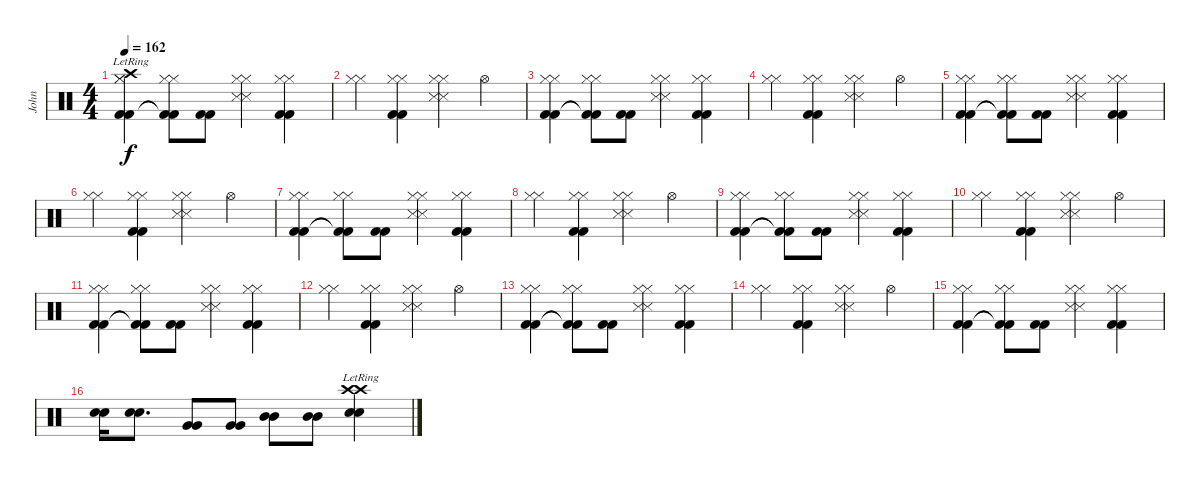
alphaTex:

\track ("John" "John") {instrument percussion}
\staff {score}
\articulation defaults
\ts (4 4)
\tempo 162
\clef neutral
\ks c
("Kick (hit) 2" "Kick (hit) 2" "Hi-Hat (closed)" "Hi-Hat (closed)" "Crash high (hit)"{lr}).4{dy f} ("Kick (hit) 2"{t} "Kick (hit) 2"{t} "Hi-Hat (closed)" "Hi-Hat (closed)").8 ("Kick (hit) 2" "Kick (hit) 2").8 ("Snare (side stick) 3" "Snare (side stick) 3" "Hi-Hat (closed)" "Hi-Hat (closed)").4 ("Kick (hit) 2" "Kick (hit) 2" "Hi-Hat (closed)" "Hi-Hat (closed)").4 |
("Hi-Hat (closed)" "Hi-Hat (closed)").4 ("Kick (hit) 2" "Kick (hit) 2" "Hi-Hat (closed)" "Hi-Hat (closed)").4 ("Snare (side stick) 3" "Snare (side stick) 3" "Hi-Hat (closed)" "Hi-Hat (closed)").4 "Hi-Hat (open)".4 |
("Kick (hit) 2" "Kick (hit) 2" "Hi-Hat (closed)" "Hi-Hat (closed)").4 ("Kick (hit) 2"{t} "Kick (hit) 2"{t} "Hi-Hat (closed)" "Hi-Hat (closed)").8 ("Kick (hit) 2" "Kick (hit) 2").8 ("Snare (side stick) 3" "Snare (side stick) 3" "Hi-Hat (closed)" "Hi-Hat (closed)").4 ("Kick (hit) 2" "Kick (hit) 2" "Hi-Hat (closed)" "Hi-Hat (closed)").4 |
("Hi-Hat (closed)" "Hi-Hat (closed)").4 ("Kick (hit) 2" "Kick (hit) 2" "Hi-Hat (closed)" "Hi-Hat (closed)").4 ("Snare (side stick) 3" "Snare (side stick) 3" "Hi-Hat (closed)" "Hi-Hat (closed)").4 "Hi-Hat (open)".4 |
("Kick (hit) 2" "Kick (hit) 2" "Hi-Hat (closed)" "Hi-Hat (closed)").4 ("Kick (hit) 2"{t} "Kick (hit) 2"{t} "Hi-Hat (closed)" "Hi-Hat (closed)").8 ("Kick (hit) 2" "Kick (hit) 2").8 ("Snare (side stick) 3" "Snare (side stick) 3" "Hi-Hat (closed)" "Hi-Hat (closed)").4 ("Kick (hit) 2" "Kick (hit) 2" "Hi-Hat (closed)" "Hi-Hat (closed)").4 |
("Hi-Hat (closed)" "Hi-Hat (closed)").4 ("Kick (hit) 2" "Kick (hit) 2" "Hi-Hat (closed)" "Hi-Hat (closed)").4 ("Snare (side stick) 3" "Snare (side stick) 3" "Hi-Hat (closed)" "Hi-Hat (closed)").4 "Hi-Hat (open)".4 |
("Kick (hit) 2" "Kick (hit) 2" "Hi-Hat (closed)" "Hi-Hat (closed)").4 ("Kick (hit) 2"{t} "Kick (hit) 2"{t} "Hi-Hat (closed)" "Hi-Hat (closed)").8 ("Kick (hit) 2" "Kick (hit) 2").8 ("Snare (side stick) 3" "Snare (side stick) 3" "Hi-Hat (closed)" "Hi-Hat (closed)").4 ("Kick (hit) 2" "Kick (hit) 2" "Hi-Hat (closed)" "Hi-Hat (closed)").4 |
("Hi-Hat (closed)" "Hi-Hat (closed)").4 ("Kick (hit) 2" "Kick (hit) 2" "Hi-Hat (closed)" "Hi-Hat (closed)").4 ("Snare (side stick) 3" "Snare (side stick) 3" "Hi-Hat (closed)" "Hi-Hat (closed)").4 "Hi-Hat (open)".4 |
("Kick (hit) 2" "Kick (hit) 2" "Hi-Hat (closed)" "Hi-Hat (closed)").4 ("Kick (hit) 2"{t} "Kick (hit) 2"{t} "Hi-Hat (closed)" "Hi-Hat (closed)").8 ("Kick (hit) 2" "Kick (hit) 2").8 ("Snare (side stick) 3" "Snare (side stick) 3" "Hi-Hat (closed)" "Hi-Hat (closed)").4 ("Kick (hit) 2" "Kick (hit) 2" "Hi-Hat (closed)" "Hi-Hat (closed)").4 |
("Hi-Hat (closed)" "Hi-Hat (closed)").4 ("Kick (hit) 2" "Kick (hit) 2" "Hi-Hat (closed)" "Hi-Hat (closed)").4 ("Snare (side stick) 3" "Snare (side stick) 3" "Hi-Hat (closed)" "Hi-Hat (closed)").4 "Hi-Hat (open)".4 |
("Kick (hit) 2" "Kick (hit) 2" "Hi-Hat (closed)" "Hi-Hat (closed)").4 ("Kick (hit) 2"{t} "Kick (hit) 2"{t} "Hi-Hat (closed)" "Hi-Hat (closed)").8 ("Kick (hit) 2" "Kick (hit) 2").8 ("Snare (side stick) 3" "Snare (side stick) 3" "Hi-Hat (closed)" "Hi-Hat (closed)").4 ("Kick (hit) 2" "Kick (hit) 2" "Hi-Hat (closed)" "Hi-Hat (closed)").4 |
("Hi-Hat (closed)" "Hi-Hat (closed)").4 ("Kick (hit) 2" "Kick (hit) 2" "Hi-Hat (closed)" "Hi-Hat (closed)").4 ("Snare (side stick) 3" "Snare (side stick) 3" "Hi-Hat (closed)" "Hi-Hat (closed)").4 "Hi-Hat (open)".4 |
("Kick (hit) 2" "Kick (hit) 2" "Hi-Hat (closed)" "Hi-Hat (closed)").4 ("Kick (hit) 2"{t} "Kick (hit) 2"{t} "Hi-Hat (closed)" "Hi-Hat (closed)").8 ("Kick (hit) 2" "Kick (hit) 2").8 ("Snare (side stick) 3" "Snare (side stick) 3" "Hi-Hat (closed)" "Hi-Hat (closed)").4 ("Kick (hit) 2" "Kick (hit) 2" "Hi-Hat (closed)" "Hi-Hat (closed)").4 |
("Hi-Hat (closed)" "Hi-Hat (closed)").4 ("Kick (hit) 2" "Kick (hit) 2" "Hi-Hat (closed)" "Hi-Hat (closed)").4 ("Snare (side stick) 3" "Snare (side stick) 3" "Hi-Hat (closed)" "Hi-Hat (closed)").4 "Hi-Hat (open)".4 |
("Kick (hit) 2" "Kick (hit) 2" "Hi-Hat (closed)" "Hi-Hat (closed)").4 ("Kick (hit) 2"{t} "Kick (hit) 2"{t} "Hi-Hat (closed)" "Hi-Hat (closed)").8 ("Kick (hit) 2" "Kick (hit) 2").8 ("Snare (side stick) 3" "Snare (side stick) 3" "Hi-Hat (closed)" "Hi-Hat (closed)").4 ("Kick (hit) 2" "Kick (hit) 2" "Hi-Hat (closed)" "Hi-Hat (closed)").4 |
("Snare (hit) 2" "Snare (hit) 2").16 ("Snare (hit) 2" "Snare (hit) 2").8{d} ("Very Low Tom (hit)" "Very Low Tom (hit)").8 ("Very Low Tom (hit)" "Very Low Tom (hit)").8 ("Mid Tom (hit)" "Mid Tom (hit)").8 ("Mid Tom (hit)" "Mid Tom (hit)").8 ("Snare (hit) 2" "Snare (hit) 2" "Crash high (hit)" "Crash high (hit)"{lr}).4
